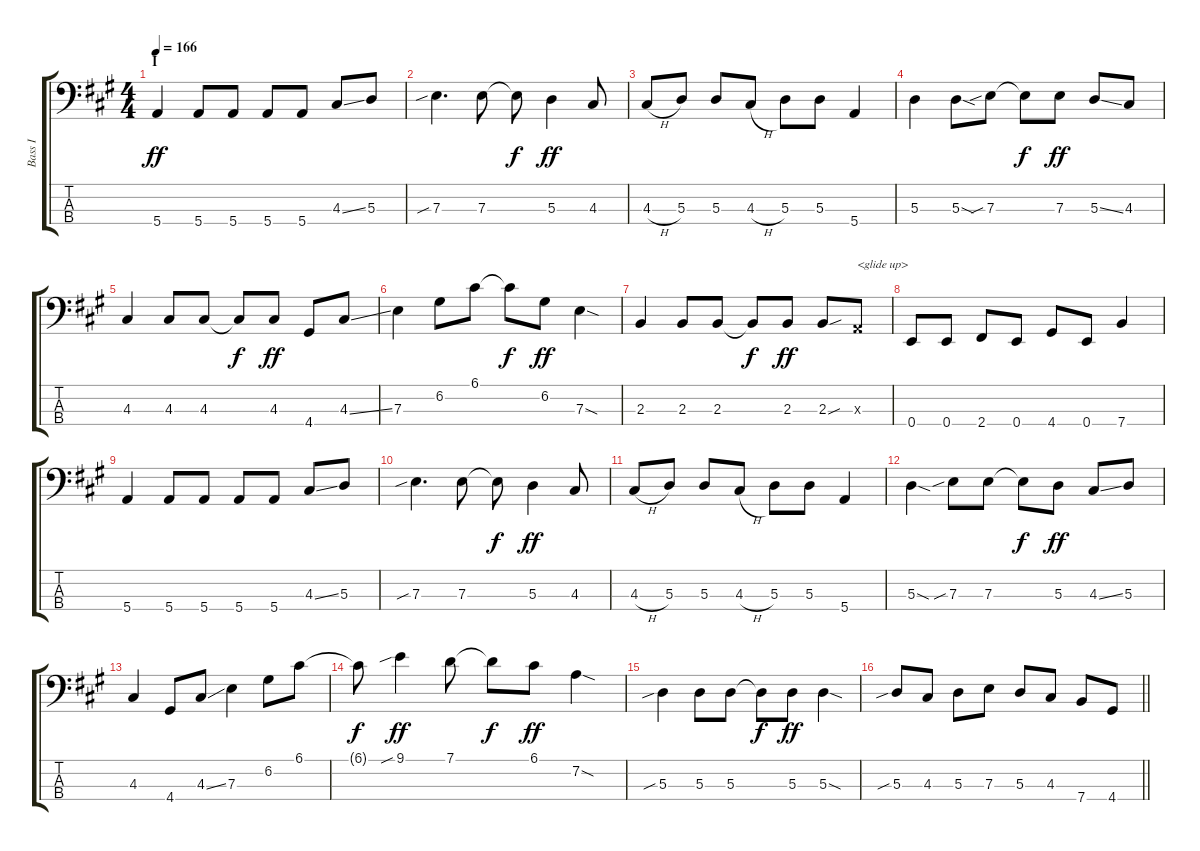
\track ("Bass I" "Bass I") {instrument electricbasspick}
\staff {score tabs}
\tuning (G2 D2 A1 E1) {hide}
\ts (4 4)
\section ("" "I")
\tempo 166
\clef f4
\ks a
5.4.4{dy ff} 5.4.8 5.4.8 5.4.8 5.4.8 4.3{ss}.8 5.3.8 |
7.3{sib}.4{d} 7.3.8 7.3{t}.8{dy f} 5.3.4{dy ff} 4.3.8 |
4.3{h}.8 5.3.8 5.3.8 4.3{h}.8 5.3.8 5.3.8 5.4.4 |
5.3.4 5.3{sod}.8 7.3{sib}.8 7.3{t}.8{dy f} 7.3.8{dy ff} 5.3{ss}.8 4.3.8 |
4.3.4 4.3.8 4.3.8 4.3{t}.8{dy f} 4.3.8{dy ff} 4.4.8 4.3{ss}.8 |
7.3.4 6.2.8 6.1.8 6.1{t}.8{dy f} 6.2.8{dy ff} 7.3{sod}.4 |
2.3.4 2.3.8 2.3.8 2.3{t}.8{dy f} 2.3.8{dy ff} 2.3{sou}.8 0.3{x}.8{txt "<glide up>"} |
0.4.8 0.4.8 2.4.8 0.4.8 4.4.8 0.4.8 7.4.4 |
5.4.4 5.4.8 5.4.8 5.4.8 5.4.8 4.3{ss}.8 5.3.8 |
7.3{sib}.4{d} 7.3.8 7.3{t}.8{dy f} 5.3.4{dy ff} 4.3.8 |
4.3{h}.8 5.3.8 5.3.8 4.3{h}.8 5.3.8 5.3.8 5.4.4 |
5.3{sod}.4 7.3{sib}.8 7.3.8 7.3{t}.8{dy f} 5.3.8{dy ff} 4.3{ss}.8 5.3.8 |
4.3.4 4.4.8 4.3{ss}.8 7.3.4 6.2.8 6.1.8 |
6.1{t}.8{dy f} 9.1{sib}.4{dy ff} 7.1.8 7.1{t}.8{dy f} 6.1.8{dy ff} 7.2{sod}.4 |
5.3{sib}.4 5.3.8 5.3.8 5.3{t}.8{dy f} 5.3.8{dy ff} 5.3{sod}.4 |
\barLineRight lightlight
5.3{sib}.8 4.3.8 5.3.8 7.3.8 5.3.8 4.3.8 7.4.8 4.4.8
